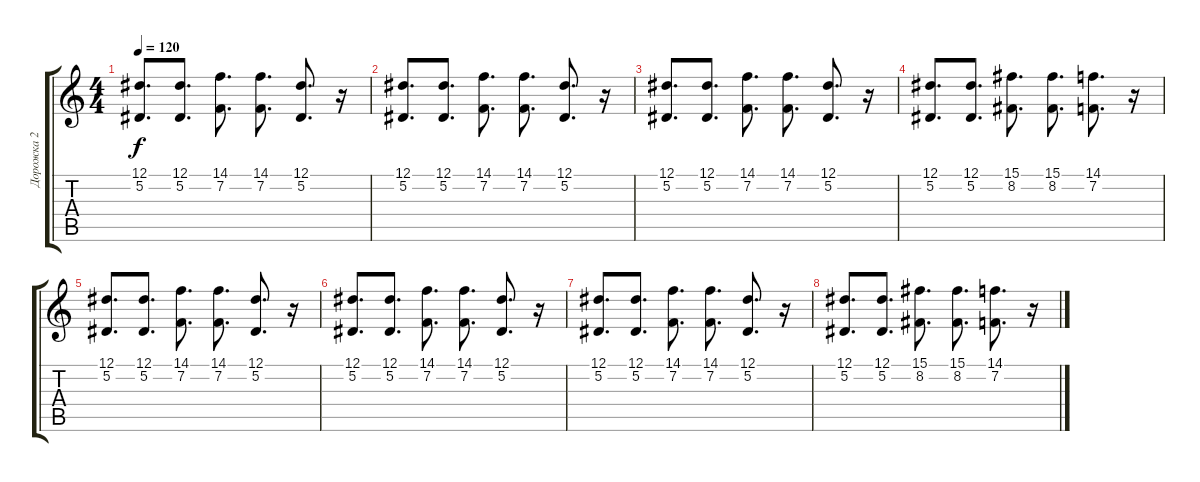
\track ("Дорожка 2" "Дорожка 2") {instrument lead5charang}
\staff {score tabs}
\tuning (Eb4 Bb3 Gb3 Db3 Ab2 Db2) {hide}
\ts (4 4)
\tempo 120
\clef g2
\ks c
(12.1 5.2).8{d dy f} (12.1 5.2).8{d} (14.1 7.2).8{d} (14.1 7.2).8{d} (12.1 5.2).8{d} r.16 |
(12.1 5.2).8{d} (12.1 5.2).8{d} (14.1 7.2).8{d} (14.1 7.2).8{d} (12.1 5.2).8{d} r.16 |
(12.1 5.2).8{d} (12.1 5.2).8{d} (14.1 7.2).8{d} (14.1 7.2).8{d} (12.1 5.2).8{d} r.16 |
(12.1 5.2).8{d} (12.1 5.2).8{d} (15.1 8.2).8{d} (15.1 8.2).8{d} (14.1 7.2).8{d} r.16 |
(12.1 5.2).8{d} (12.1 5.2).8{d} (14.1 7.2).8{d} (14.1 7.2).8{d} (12.1 5.2).8{d} r.16 |
(12.1 5.2).8{d} (12.1 5.2).8{d} (14.1 7.2).8{d} (14.1 7.2).8{d} (12.1 5.2).8{d} r.16 |
(12.1 5.2).8{d} (12.1 5.2).8{d} (14.1 7.2).8{d} (14.1 7.2).8{d} (12.1 5.2).8{d} r.16 |
(12.1 5.2).8{d} (12.1 5.2).8{d} (15.1 8.2).8{d} (15.1 8.2).8{d} (14.1 7.2).8{d} r.16
